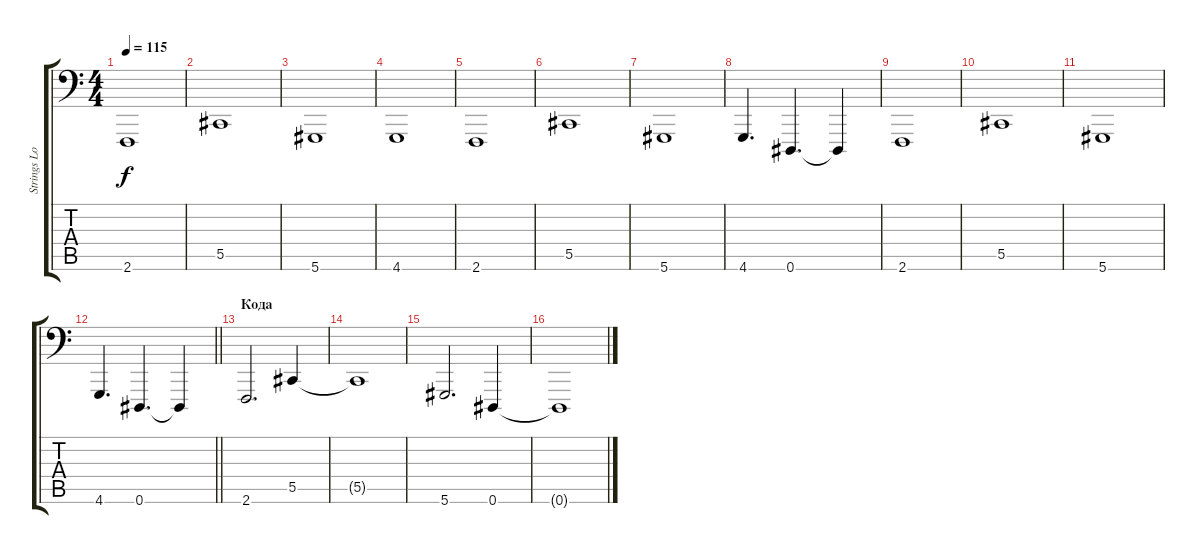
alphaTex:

\track ("Strings Low" "Strings Lo") {instrument tremolostrings}
\staff {score tabs}
\tuning (Eb3 Bb2 Gb2 Db2 Ab1 Eb1) {hide}
\ts (4 4)
\tempo 115
\clef f4
\ks c
2.6.1{dy f} |
5.5.1 |
5.6.1 |
4.6.1 |
2.6.1 |
5.5.1 |
5.6.1 |
4.6.4{d} 0.6.4{d} 0.6{t}.4 |
2.6.1 |
5.5.1 |
5.6.1 |
\barLineRight lightlight
4.6.4{d} 0.6.4{d} 0.6{t}.4 |
\section ("" "Кода")
2.6.2{d} 5.5.4 |
5.5{t}.1 |
5.6.2{d} 0.6.4 |
0.6{t}.1
